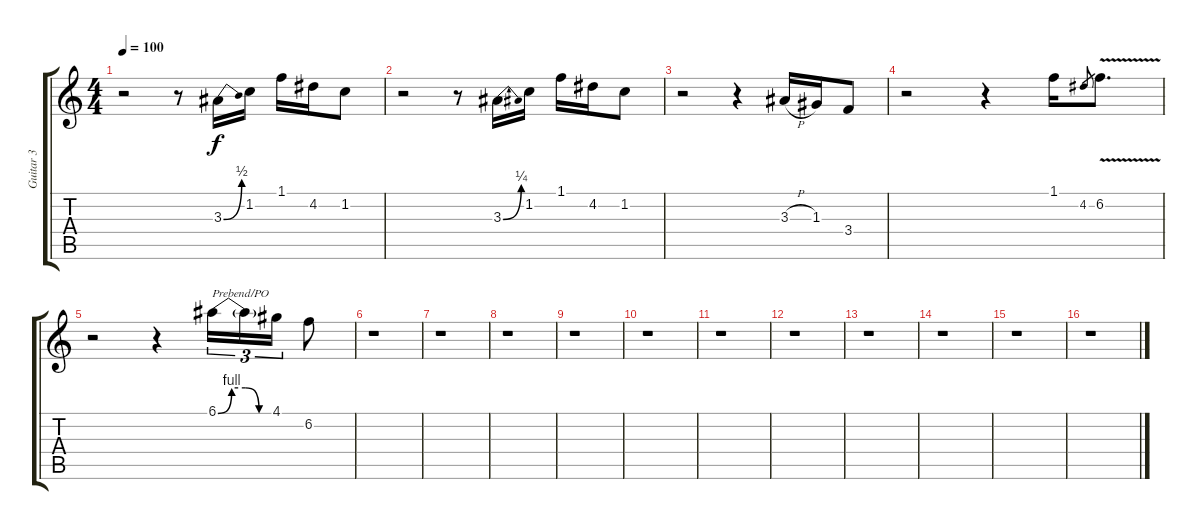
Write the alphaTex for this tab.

\track ("Guitar 3" "Guitar 3") {instrument electricguitarjazz}
\staff {score tabs}
\tuning (E4 B3 G3 D3 A2 E2) {hide}
\ts (4 4)
\tempo 100
\clef g2
\ks c
r.2{dy f} r.8 3.3{be (bend 0 0 60 2)}.16 1.2.16 1.1.16 4.2.16 1.2.8 |
r.2 r.8 3.3{be (bend 0 0 60 1)}.16 1.2.16 1.1.16 4.2.16 1.2.8 |
r.2 r.4 3.3{h}.16 1.3.16 3.4.8 |
r.2 r.4 1.1.16 4.2.8{gr} 6.2{v}.8{d} |
r.2 r.4 6.1{be (custom 0 0 15 4 30 4 45 0 60 0)}.16{tu (3 2) txt "Prebend/PO"} 6.1{t}.16{tu (3 2)} 4.1.16{tu (3 2)} 6.2.8 |
r.1 |
r.1 |
r.1 |
r.1 |
r.1 |
r.1 |
r.1 |
r.1 |
r.1 |
r.1 |
r.1
